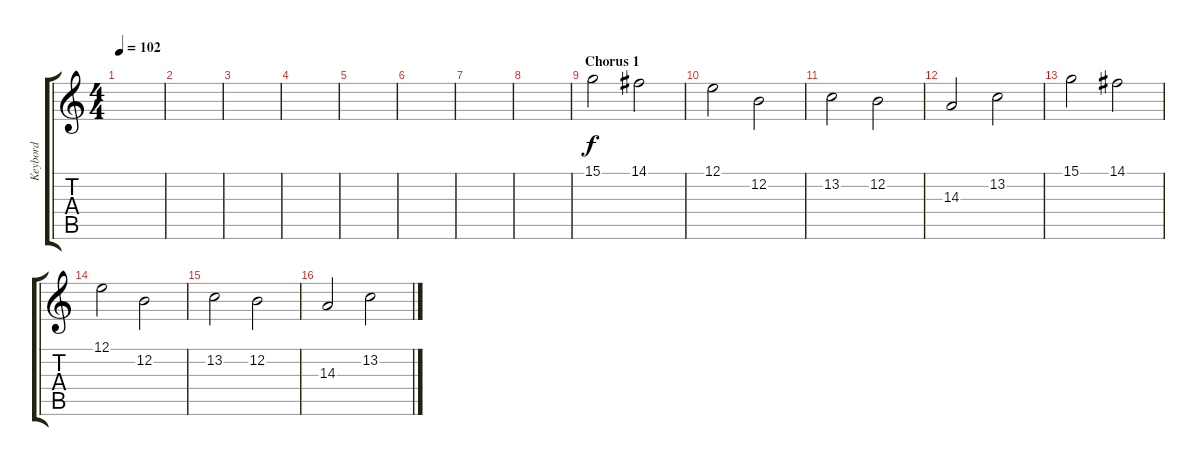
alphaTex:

\track ("Keybord" "Keybord") {instrument synthstrings1}
\staff {score tabs}
\tuning (E4 B3 G3 D3 A2 E2) {hide}
\ts (4 4)
\tempo 102
\clef g2
\ks c
|
|
|
|
|
|
|
|
\section ("" "Chorus 1")
15.1.2 14.1.2 |
12.1.2 12.2.2 |
13.2.2 12.2.2 |
14.3.2 13.2.2 |
15.1.2 14.1.2 |
12.1.2 12.2.2 |
13.2.2 12.2.2 |
14.3.2 13.2.2
